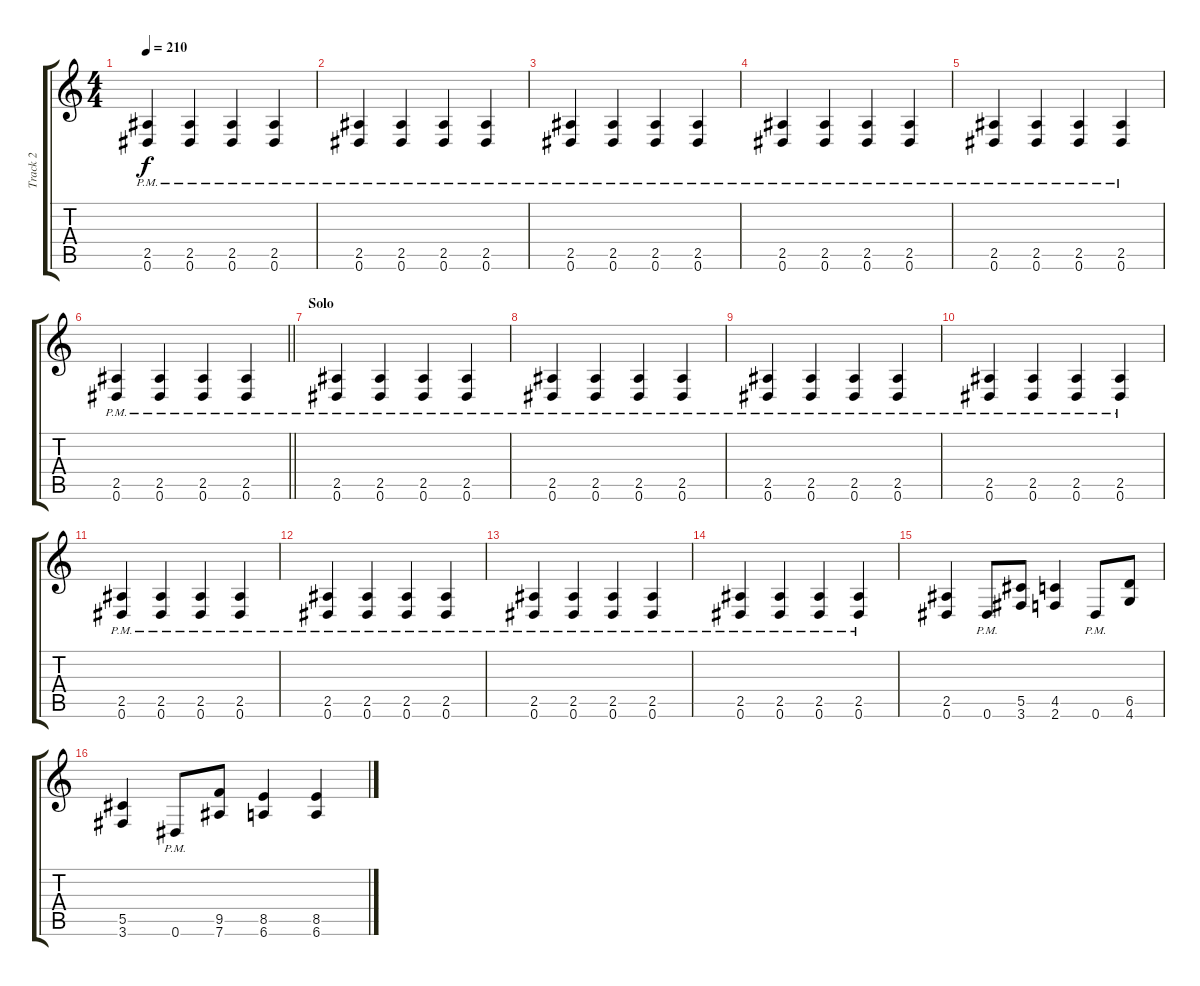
\track ("Track 2" "Track 2") {instrument distortionguitar}
\staff {score tabs}
\tuning (Eb4 Bb3 Gb3 Db3 Ab2 Eb2) {hide}
\ts (4 4)
\tempo 210
\clef g2
\ks c
(2.5{pm} 0.6{pm}).4{dy f} (2.5{pm} 0.6{pm}).4 (2.5{pm} 0.6{pm}).4 (2.5{pm} 0.6{pm}).4 |
(2.5{pm} 0.6{pm}).4 (2.5{pm} 0.6{pm}).4 (2.5{pm} 0.6{pm}).4 (2.5{pm} 0.6{pm}).4 |
(2.5{pm} 0.6{pm}).4 (2.5{pm} 0.6{pm}).4 (2.5{pm} 0.6{pm}).4 (2.5{pm} 0.6{pm}).4 |
(2.5{pm} 0.6{pm}).4 (2.5{pm} 0.6{pm}).4 (2.5{pm} 0.6{pm}).4 (2.5{pm} 0.6{pm}).4 |
(2.5{pm} 0.6{pm}).4 (2.5{pm} 0.6{pm}).4 (2.5{pm} 0.6{pm}).4 (2.5{pm} 0.6{pm}).4 |
\barLineRight lightlight
(2.5{pm} 0.6{pm}).4 (2.5{pm} 0.6{pm}).4 (2.5{pm} 0.6{pm}).4 (2.5{pm} 0.6{pm}).4 |
\section ("" "Solo")
(2.5{pm} 0.6{pm}).4 (2.5{pm} 0.6{pm}).4 (2.5{pm} 0.6{pm}).4 (2.5{pm} 0.6{pm}).4 |
(2.5{pm} 0.6{pm}).4 (2.5{pm} 0.6{pm}).4 (2.5{pm} 0.6{pm}).4 (2.5{pm} 0.6{pm}).4 |
(2.5{pm} 0.6{pm}).4 (2.5{pm} 0.6{pm}).4 (2.5{pm} 0.6{pm}).4 (2.5{pm} 0.6{pm}).4 |
(2.5{pm} 0.6{pm}).4 (2.5{pm} 0.6{pm}).4 (2.5{pm} 0.6{pm}).4 (2.5{pm} 0.6{pm}).4 |
(2.5{pm} 0.6{pm}).4 (2.5{pm} 0.6{pm}).4 (2.5{pm} 0.6{pm}).4 (2.5{pm} 0.6{pm}).4 |
(2.5{pm} 0.6{pm}).4 (2.5{pm} 0.6{pm}).4 (2.5{pm} 0.6{pm}).4 (2.5{pm} 0.6{pm}).4 |
(2.5{pm} 0.6{pm}).4 (2.5{pm} 0.6{pm}).4 (2.5{pm} 0.6{pm}).4 (2.5{pm} 0.6{pm}).4 |
(2.5{pm} 0.6{pm}).4 (2.5{pm} 0.6{pm}).4 (2.5{pm} 0.6{pm}).4 (2.5{pm} 0.6{pm}).4 |
(2.5 0.6).4 0.6{pm}.8 (5.5 3.6).8 (4.5 2.6).4 0.6{pm}.8 (6.5 4.6).8 |
(5.5 3.6).4 0.6{pm}.8 (9.5 7.6).8 (8.5 6.6).4 (8.5{ss} 6.6{ss}).4
